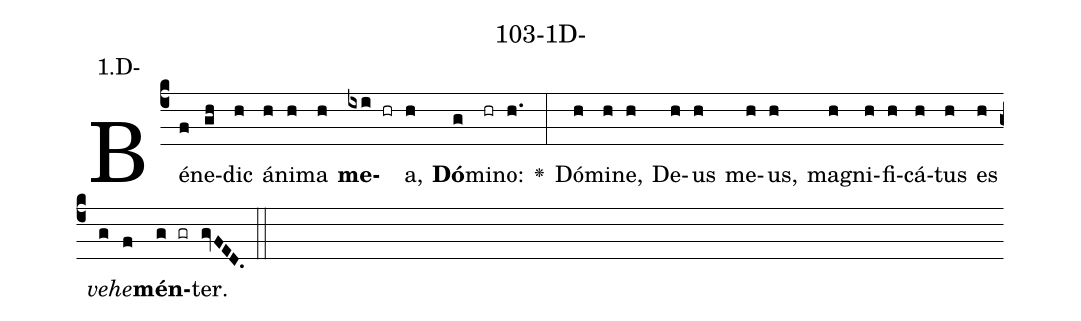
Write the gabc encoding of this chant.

name: 103-1D-;
annotation: 1.D-;
%%
(c4)Bé(f)ne(gh)dic(h) á(h)ni(h)ma(h) <b>me</b>(ixi hr)a,(h) <b>Dó</b>(g)mi(hr)no:(h.) <v>\greheightstar</v>(:) Dó(h)mi(h)ne,(h) De(h)us(h) me(h)us,(h) ma(h)gni(h)fi(h)cá(h)tus(h) es(h) <i>ve</i>(g)<i>he</i>(f)<b>mén</b>(g gr)ter.(gvFED.) (::)


%E(h) u(h) o(g) u(f) a(g) e.(gvFED.) (::)
